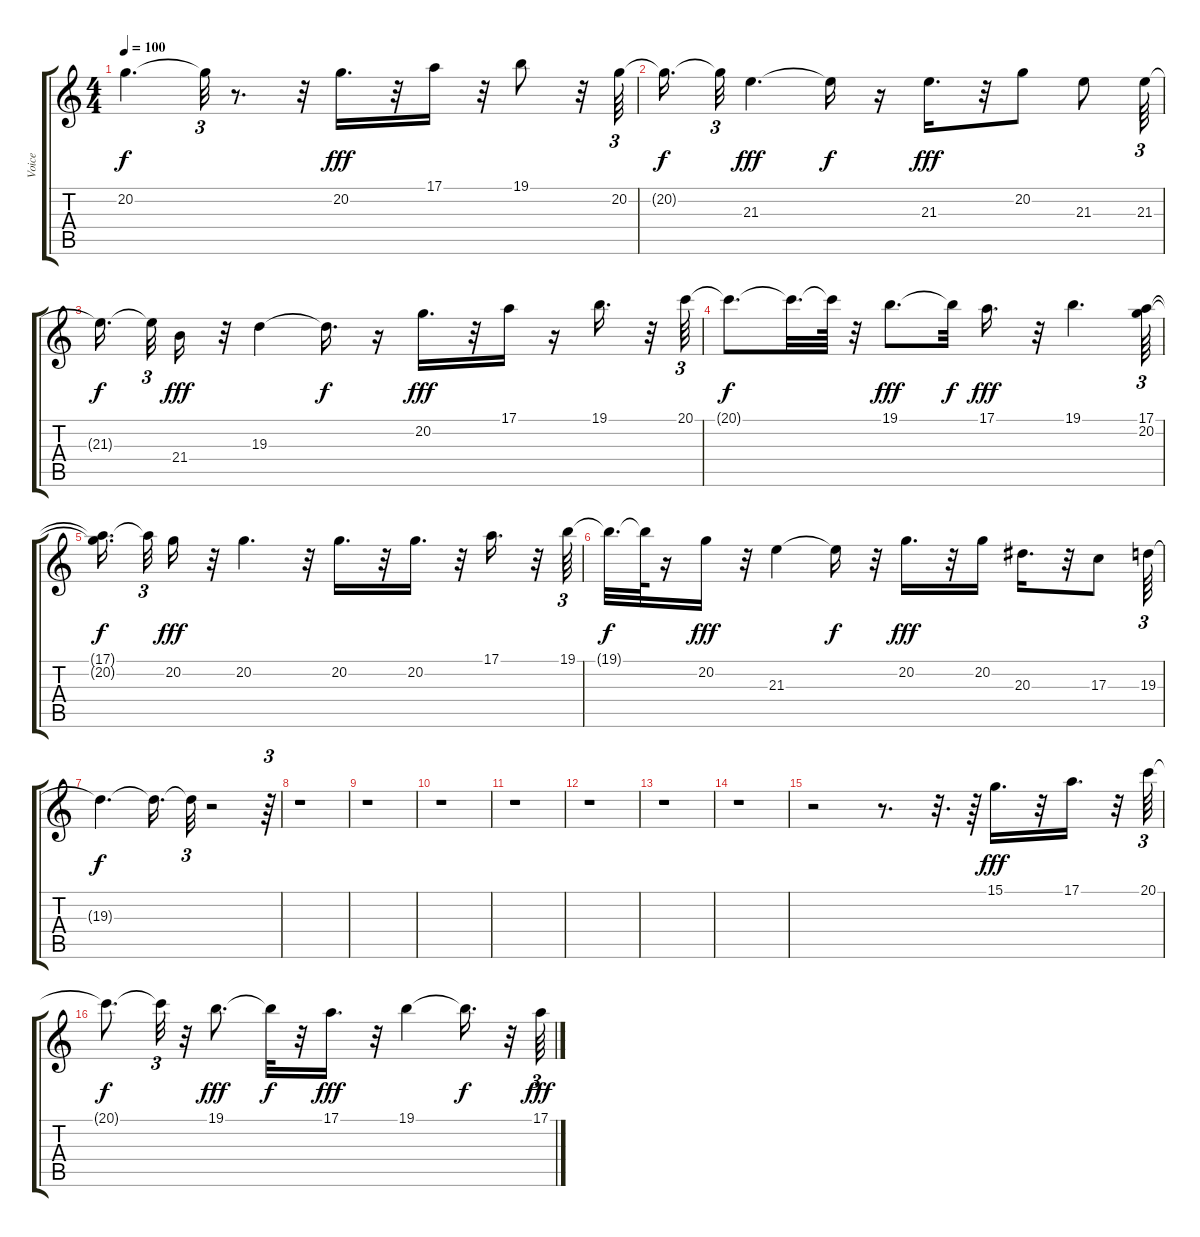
\track ("Voice" "Voice") {instrument voiceoohs}
\staff {score tabs}
\tuning (E4 B3 G3 D3 A2 E2) {hide}
\ts (4 4)
\tempo 100
\clef g2
\ks c
20.2{t}.4{d dy f} 20.2{t}.32{tu (3 2)} r.8{d} r.32 20.2.16{d dy fff} r.32 17.1.16 r.32 19.1.8 r.32 20.2.64{tu (3 2)} |
20.2{t}.16{d dy f} 20.2{t}.32{tu (3 2)} 21.3.4{d dy fff} 21.3{t}.16{dy f} r.16 21.3.16{d dy fff} r.32 20.2.8 21.3.8 21.3.64{tu (3 2)} |
21.3{t}.16{d dy f beam splitsecondary} 21.3{t}.32{tu (3 2)} 21.4.16{dy fff} r.32 19.3.4 19.3{t}.16{d dy f} r.16 20.2.16{d dy fff} r.32 17.1.16 r.16 19.1.16{d} r.32 20.1.64{tu (3 2)} |
20.1{t}.8{d dy f} 20.1{t}.32{d} 20.1{t}.64 r.32 19.1.8{d dy fff} 19.1{t}.32{dy f} 17.1.16{d dy fff} r.32 19.1.4{d} (17.1 20.2).64{tu (3 2)} |
(17.1{t} 20.2{t}).16{d dy f beam splitsecondary} 17.1{t}.32{tu (3 2)} 20.2.16{dy fff} r.32 20.2.4{d} r.32 20.2.16{d} r.32 20.2.16{d} r.32 17.1.16{d} r.32 19.1.64{tu (3 2)} |
19.1{t}.32{d dy f} 19.1{t}.64 r.16 20.2.16{dy fff} r.32 21.3.4 21.3{t}.16{dy f} r.32 20.2.16{d dy fff} r.32 20.2.16 20.3.16{d} r.32 17.3.8 19.3.64{tu (3 2)} |
19.3{t}.4{d dy f} 19.3{t}.16{d} 19.3{t}.32{tu (3 2)} r.2 r.64{tu (3 2)} |
r.1 |
r.1 |
r.1 |
r.1 |
r.1 |
r.1 |
r.1 |
r.2 r.8{d} r.32{d} r.64 15.1.16{d dy fff} r.32 17.1.16{d} r.32 20.1.64{tu (3 2)} |
20.1{t}.8{d dy f} 20.1{t}.32{tu (3 2)} r.32 19.1.8{d dy fff} 19.1{t}.32{dy f} r.32 17.1.16{d dy fff} r.32 19.1.4 19.1{t}.16{d dy f} r.32 17.1.64{tu (3 2) dy fff}
